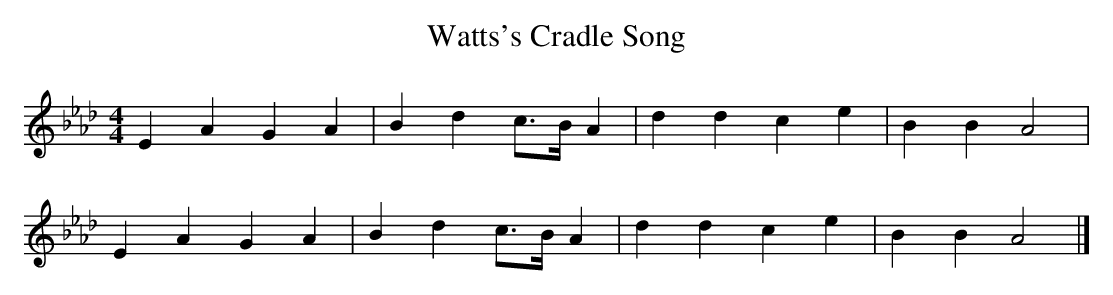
X:1
T:Watts's Cradle Song
M:4/4
L:1/8
K:Ab
E2A2G2A2|B2d2c3/2B/2 A2|d2d2c2e2|B2B2A4|
E2A2G2A2|B2d2c3/2B/2 A2|d2d2c2e2|B2B2A4|]
